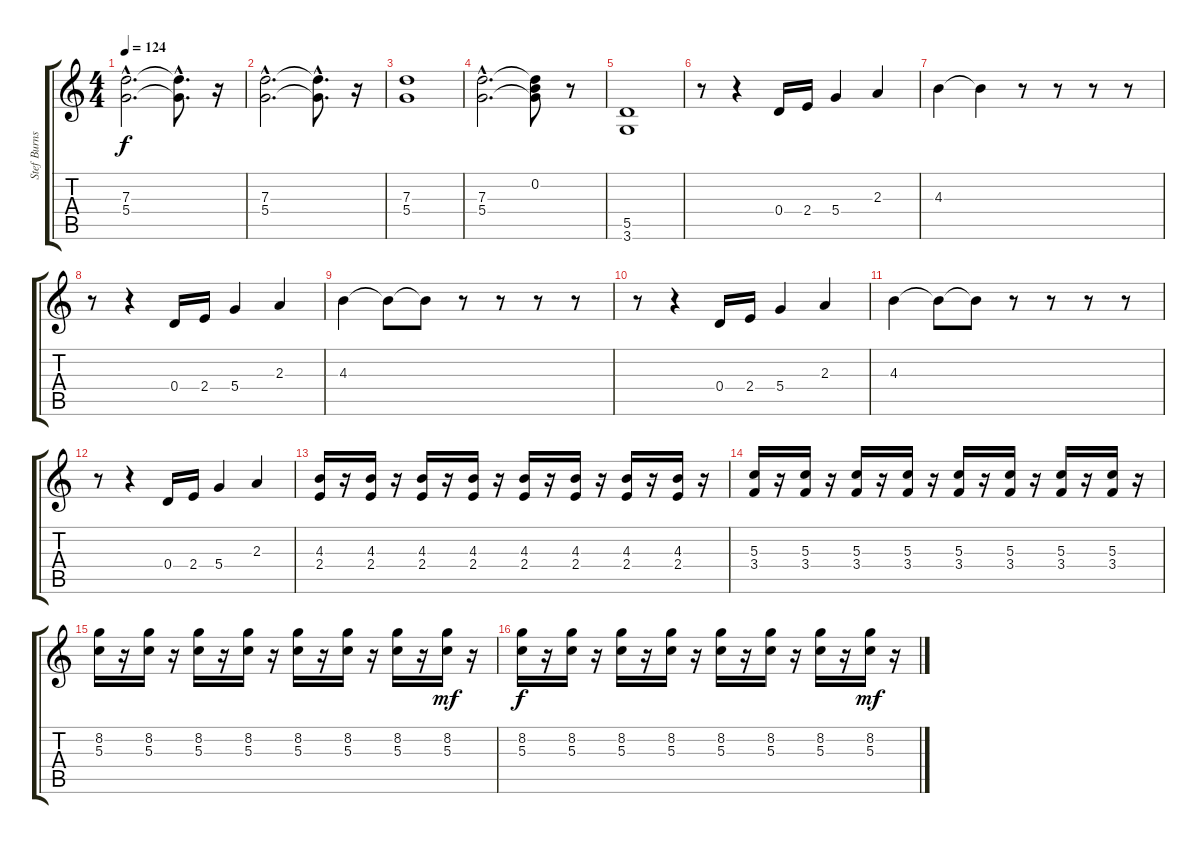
\track ("Stef Burns [guitar]" "Stef Burns") {instrument overdrivenguitar}
\staff {score tabs}
\tuning (E4 B3 G3 D3 A2 E2) {hide}
\ts (4 4)
\tempo 124
\clef g2
\ks c
(7.3{hac} 5.4{hac}).2{d dy f} (7.3{hac t} 5.4{hac t}).8{d} r.16 |
(7.3{hac} 5.4{hac}).2{d} (7.3{hac t} 5.4{hac t}).8{d} r.16 |
(7.3 5.4).1 |
(7.3{hac} 5.4{hac}).2{d} (0.2 7.3{t} 5.4{t}).8 r.8 |
(5.5 3.6).1 |
r.8 r.4 0.4.16 2.4.16 5.4.4 2.3.4 |
4.3.4 4.3{t}.4 r.8 r.8 r.8 r.8 |
r.8 r.4 0.4.16 2.4.16 5.4.4 2.3.4 |
4.3.4 4.3{t}.8 4.3{t}.8 r.8 r.8 r.8 r.8 |
r.8 r.4 0.4.16 2.4.16 5.4.4 2.3.4 |
4.3.4 4.3{t}.8 4.3{t}.8 r.8 r.8 r.8 r.8 |
r.8 r.4 0.4.16 2.4.16 5.4.4 2.3.4 |
(4.3 2.4).16 r.16 (4.3 2.4).16 r.16 (4.3 2.4).16 r.16 (4.3 2.4).16 r.16 (4.3 2.4).16 r.16 (4.3 2.4).16 r.16 (4.3 2.4).16 r.16 (4.3 2.4).16 r.16 |
(5.3 3.4).16 r.16 (5.3 3.4).16 r.16 (5.3 3.4).16 r.16 (5.3 3.4).16 r.16 (5.3 3.4).16 r.16 (5.3 3.4).16 r.16 (5.3 3.4).16 r.16 (5.3 3.4).16 r.16 |
(8.2 5.3).16 r.16 (8.2 5.3).16 r.16 (8.2 5.3).16 r.16 (8.2 5.3).16 r.16 (8.2 5.3).16 r.16 (8.2 5.3).16 r.16 (8.2 5.3).16 r.16 (8.2 5.3).16{dy mf} r.16 |
(8.2 5.3).16{dy f} r.16 (8.2 5.3).16 r.16 (8.2 5.3).16 r.16 (8.2 5.3).16 r.16 (8.2 5.3).16 r.16 (8.2 5.3).16 r.16 (8.2 5.3).16 r.16 (8.2 5.3).16{dy mf} r.16
